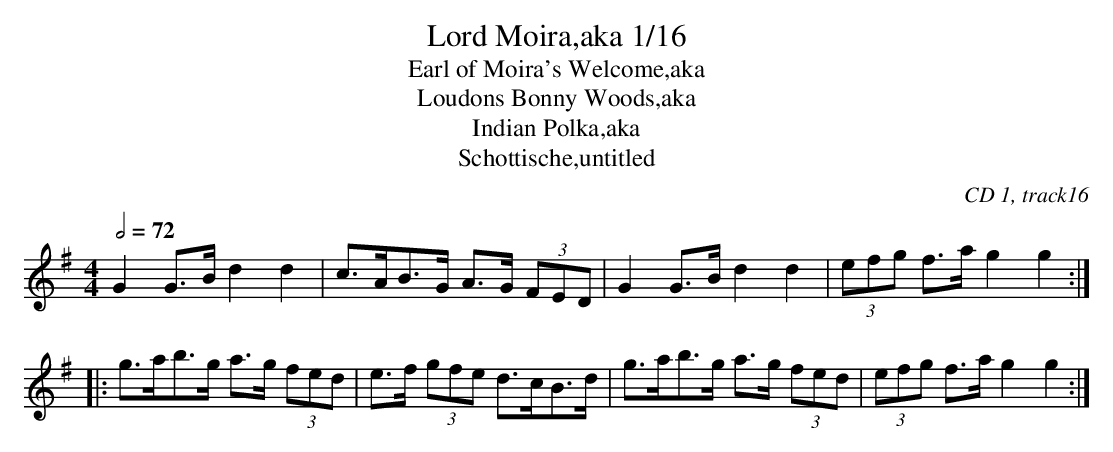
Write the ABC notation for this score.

X:1
T:Lord Moira,aka 1/16
T:Earl of Moira's Welcome,aka
T:Loudons Bonny Woods,aka
T:Indian Polka,aka
T:Schottische,untitled
C:CD 1, track16
M:4/4
L:1/8
Q:1/2=72
K:G
G2G>B d2d2|c>AB>G A>G (3FED|G2G>B d2d2|(3efg f>a g2g2:|
|:g>ab>g a>g (3fed|e>f (3gfe d>cB>d|g>ab>g a>g (3fed|(3efg f>a g2g2:|
